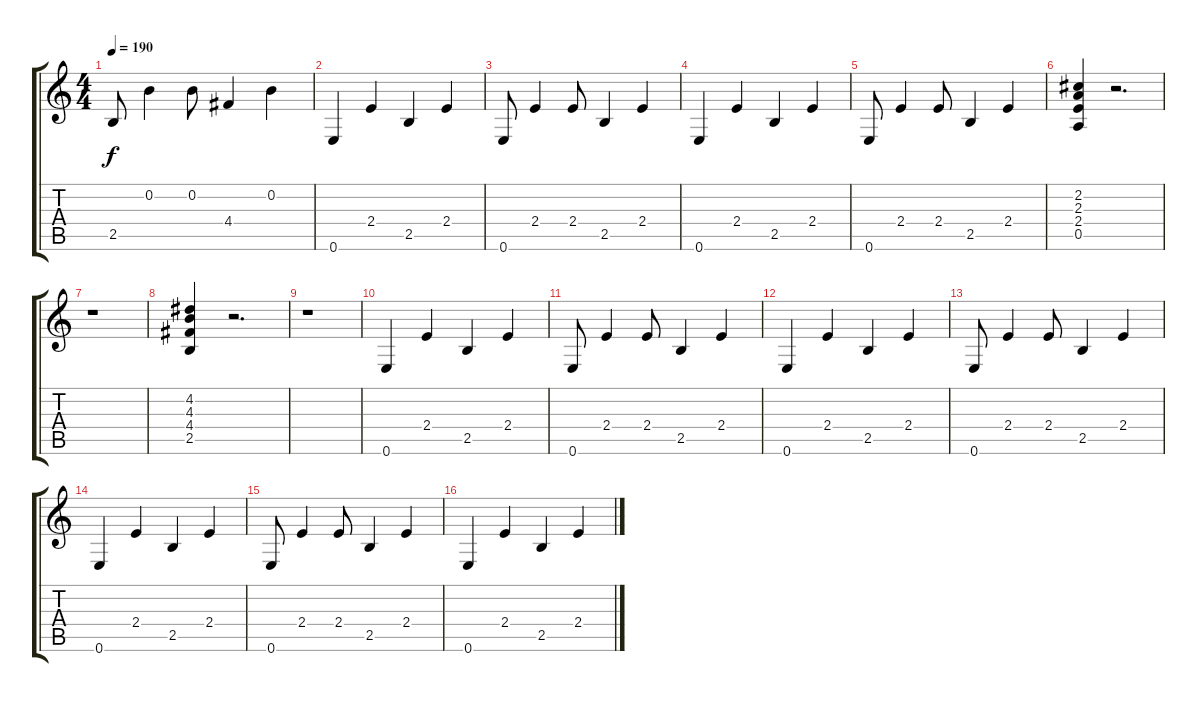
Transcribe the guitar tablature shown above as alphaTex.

\track "" {instrument acousticguitarsteel}
\staff {score tabs}
\tuning (E4 B3 G3 D3 A2 E2) {hide}
\ts (4 4)
\tempo 190
\clef g2
\ks c
2.5.8{dy f} 0.2.4 0.2.8 4.4.4 0.2.4 |
0.6.4 2.4.4 2.5.4 2.4.4 |
0.6.8 2.4.4 2.4.8 2.5.4 2.4.4 |
0.6.4 2.4.4 2.5.4 2.4.4 |
0.6.8 2.4.4 2.4.8 2.5.4 2.4.4 |
(2.2 2.3 2.4 0.5).4 r.2{d} |
r.1 |
(4.2 4.3 4.4 2.5).4 r.2{d} |
r.1 |
0.6.4 2.4.4 2.5.4 2.4.4 |
0.6.8 2.4.4 2.4.8 2.5.4 2.4.4 |
0.6.4 2.4.4 2.5.4 2.4.4 |
0.6.8 2.4.4 2.4.8 2.5.4 2.4.4 |
0.6.4 2.4.4 2.5.4 2.4.4 |
0.6.8 2.4.4 2.4.8 2.5.4 2.4.4 |
0.6.4 2.4.4 2.5.4 2.4.4
